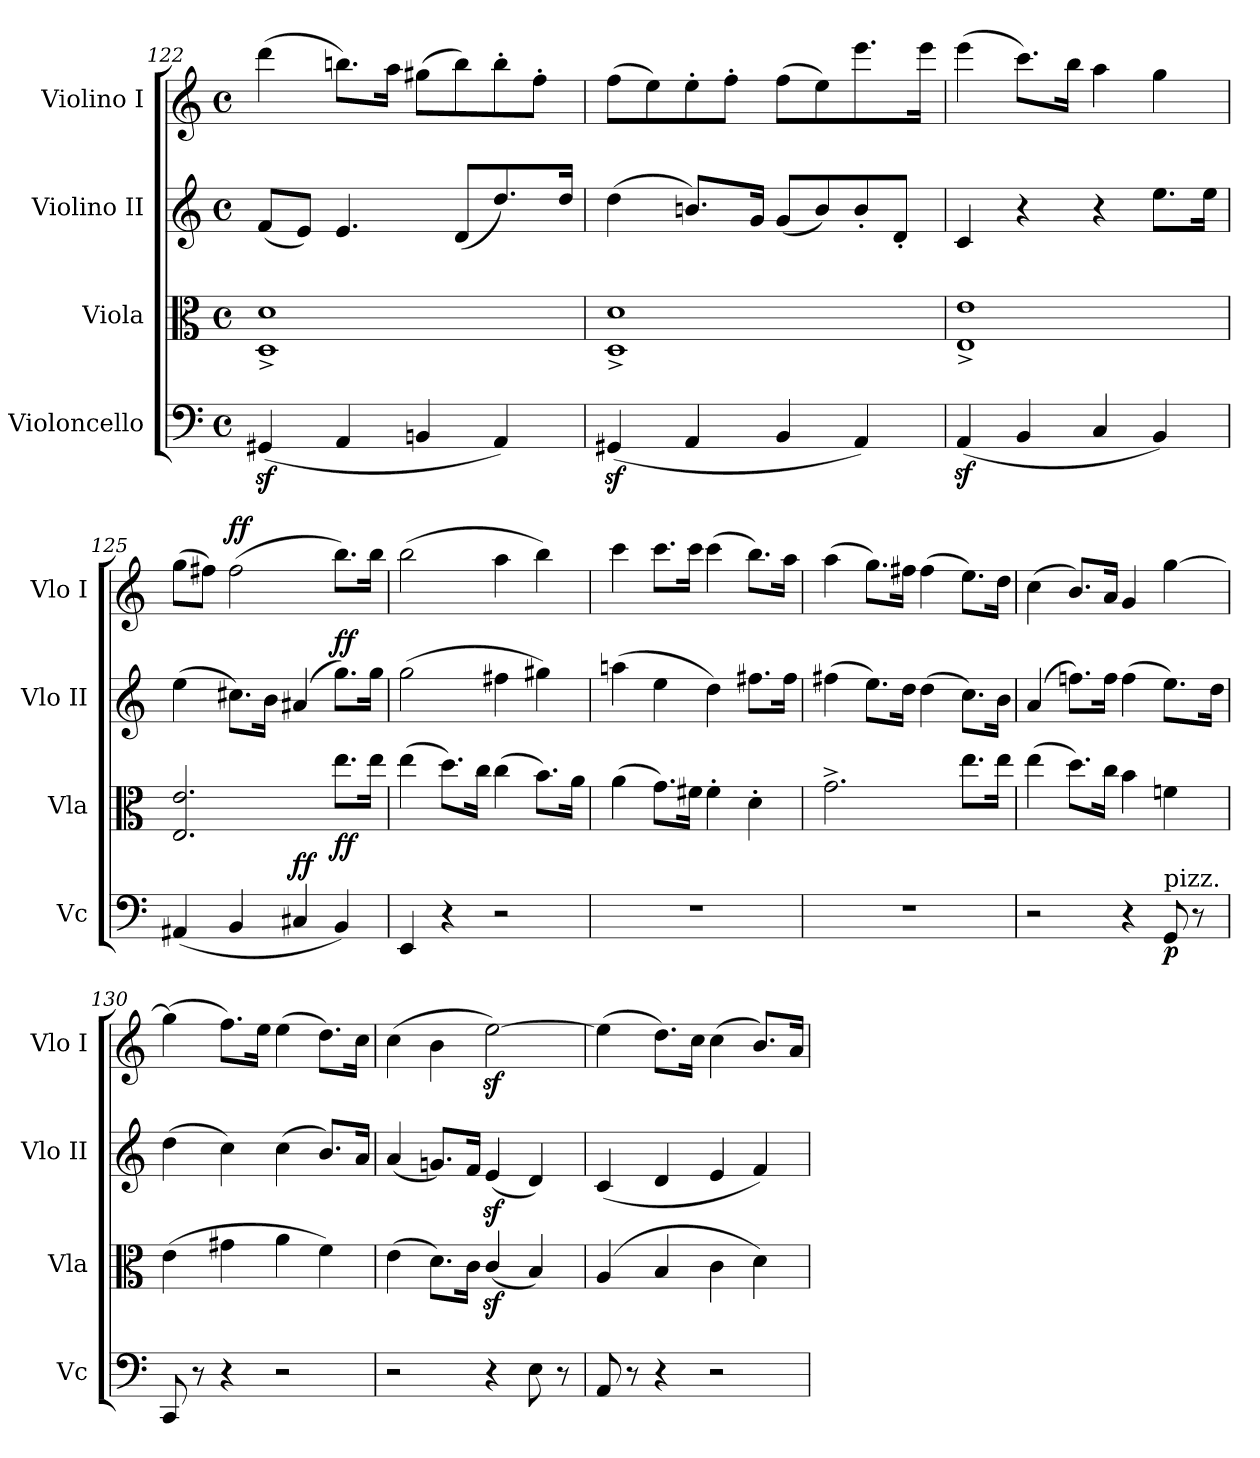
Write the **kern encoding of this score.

**kern	**dynam	**kern	**dynam	**kern	**dynam	**kern	**dynam
*part4	*part4	*part3	*part3	*part2	*part2	*part1	*part1
*staff4	*staff4	*staff3	*staff3	*staff2	*staff2	*staff1	*staff1
*I"Violoncello	*	*I"Viola	*	*I"Violino II	*	*I"Violino I	*
*I'Vc	*	*I'Vla	*	*I'Vlo II	*	*I'Vlo I	*
*clefF4	*	*clefC3	*	*clefG2	*	*clefG2	*
*k[]	*	*k[]	*	*k[]	*	*k[]	*
*M4/4	*	*M4/4	*	*M4/4	*	*M4/4	*
*met(c)	*	*met(c)	*	*met(c)	*	*met(c)	*
=122	=122	=122	=122	=122	=122	=122	=122
(4GG#Xz</	.	1D^ 1d^	.	(8f/L	.	(4ddd\	.
.	.	.	.	8e/J)	.	.	.
4AA/	.	.	.	4.e/	.	8.bbn\L)	.
.	.	.	.	.	.	16aa\Jk	.
4BBn/	.	.	.	.	.	(8gg#X\L	.
.	.	.	.	(8d/L	.	8bb\)	.
4AA/)	.	.	.	8.dd/)	.	8bb'\	.
.	.	.	.	.	.	8ff'\J	.
.	.	.	.	16dd/Jk	.	.	.
=123	=123	=123	=123	=123	=123	=123	=123
(4GG#Xz</	.	1D^ 1d^	.	(4dd\	.	(8ff\L	.
.	.	.	.	.	.	8ee\)	.
4AA/	.	.	.	8.bn/L)	.	8ee'\	.
.	.	.	.	.	.	8ff'\J	.
.	.	.	.	16g/Jk	.	.	.
4BB/	.	.	.	(8g/L	.	(8ff\L	.
.	.	.	.	8b/)	.	8ee\)	.
4AA/)	.	.	.	8b'/	.	8.eee\	.
.	.	.	.	8d'/J	.	.	.
.	.	.	.	.	.	16eee\Jk	.
=124	=124	=124	=124	=124	=124	=124	=124
(4AAz</	.	1E^ 1e^	.	4c/	.	(4eee\	.
4BB/	.	.	.	4r	.	8.ccc\L)	.
.	.	.	.	.	.	16bb\Jk	.
4C/	.	.	.	4r	.	4aa\	.
4BB/)	.	.	.	8.ee\L	.	4gg\	.
.	.	.	.	16ee\Jk	.	.	.
=125	=125	=125	=125	=125	=125	=125	=125
(4AA#X/	.	2.E/ 2.e/	.	(4ee\	.	(8gg\L	.
.	.	.	.	.	.	8ff#X\J)	.
!	!	!	!	!	!	!	!LO:DY:a
4BB/	.	.	.	8.cc#X\L)	.	(2ff#\	ff
.	.	.	.	16b\Jk	.	.	.
!	!LO:DY:a	!	!	!	!	!	!
4C#X/	ff	.	.	(4a#X/	.	.	.
!	!	!	!LO:DY:b	!	!LO:DY:a	!	!
4BB/)	.	8.ee\L	ff	8.gg\L)	ff	8.bb\L)	.
.	.	16ee\Jk	.	16gg\Jk	.	16bb\Jk	.
=126	=126	=126	=126	=126	=126	=126	=126
4EE/	.	(4ee\	.	(2gg\	.	(2bb\	.
4r	.	8.dd\L)	.	.	.	.	.
.	.	16cc\Jk	.	.	.	.	.
2r	.	(4cc\	.	4ff#X\	.	4aa\	.
.	.	8.b\L)	.	4gg#X\)	.	4bb\)	.
.	.	16a\Jk	.	.	.	.	.
!!LO:LB:g=z
=127	=127	=127	=127	=127	=127	=127	=127
1r	.	(4a\	.	(4aan\	.	4ccc\	.
.	.	8.g\L)	.	4ee\	.	8.ccc\L	.
.	.	16f#X\Jk	.	.	.	16ccc\Jk	.
.	.	4f#'\	.	4dd\)	.	(4ccc\	.
.	.	4d'\	.	8.ff#X\L	.	8.bb\L)	.
.	.	.	.	16ff#\Jk	.	16aa\Jk	.
=128	=128	=128	=128	=128	=128	=128	=128
1r	.	2.g^\	.	(4ff#X\	.	(4aa\	.
.	.	.	.	8.ee\L)	.	8.gg\L)	.
.	.	.	.	16dd\Jk	.	16ff#X\Jk	.
.	.	.	.	(4dd\	.	(4ff#\	.
.	.	8.ee\L	.	8.cc\L)	.	8.ee\L)	.
.	.	16ee\Jk	.	16b\Jk	.	16dd\Jk	.
=129	=129	=129	=129	=129	=129	=129	=129
2r	.	(4ee\	.	(4a/	.	(4cc\	.
.	.	8.dd\L)	.	8.ffn\L)	.	8.b/L)	.
.	.	16cc\Jk	.	16ff\Jk	.	16a/Jk	.
4r	.	4b\	.	(4ff\	.	4g/	.
!LO:TX:a:t=pizz.	!	!	!	!	!	!	!
!	!LO:DY:b	!	!	!	!	!	!
8GG/	p	4fn\	.	8.ee\L)	.	[4gg\	.
8r	.	.	.	.	.	.	.
.	.	.	.	16dd\Jk	.	.	.
=130	=130	=130	=130	=130	=130	=130	=130
8CC/	.	(4e\	.	(4dd\	.	(4gg\]	.
8r	.	.	.	.	.	.	.
4r	.	4g#X\	.	4cc\)	.	8.ff\L)	.
.	.	.	.	.	.	16ee\Jk	.
2r	.	4a\	.	(4cc\	.	(4ee\	.
.	.	4f\)	.	8.b/L)	.	8.dd\L)	.
.	.	.	.	16a/Jk	.	16cc\Jk	.
=131	=131	=131	=131	=131	=131	=131	=131
2r	.	(4e\	.	(4a/	.	(4cc\	.
.	.	8.d\L)	.	8.gn/L)	.	4b\	.
.	.	16c\Jk	.	16f/Jk	.	.	.
4r	.	(4cz>/	.	(4ez>/	.	[2eez>\)	.
8E\	.	4B/)	.	4d/)	.	.	.
8r	.	.	.	.	.	.	.
=132	=132	=132	=132	=132	=132	=132	=132
8AA/	.	(4A/	.	(4c/	.	(4ee\]	.
8r	.	.	.	.	.	.	.
4r	.	4B/	.	4d/	.	8.dd\L)	.
.	.	.	.	.	.	16cc\Jk	.
2r	.	4c\	.	4e/	.	(4cc\	.
.	.	4d\)	.	4f/)	.	8.b/L)	.
.	.	.	.	.	.	16a/Jk	.
=	=	=	=	=	=	=	=
*-	*-	*-	*-	*-	*-	*-	*-
